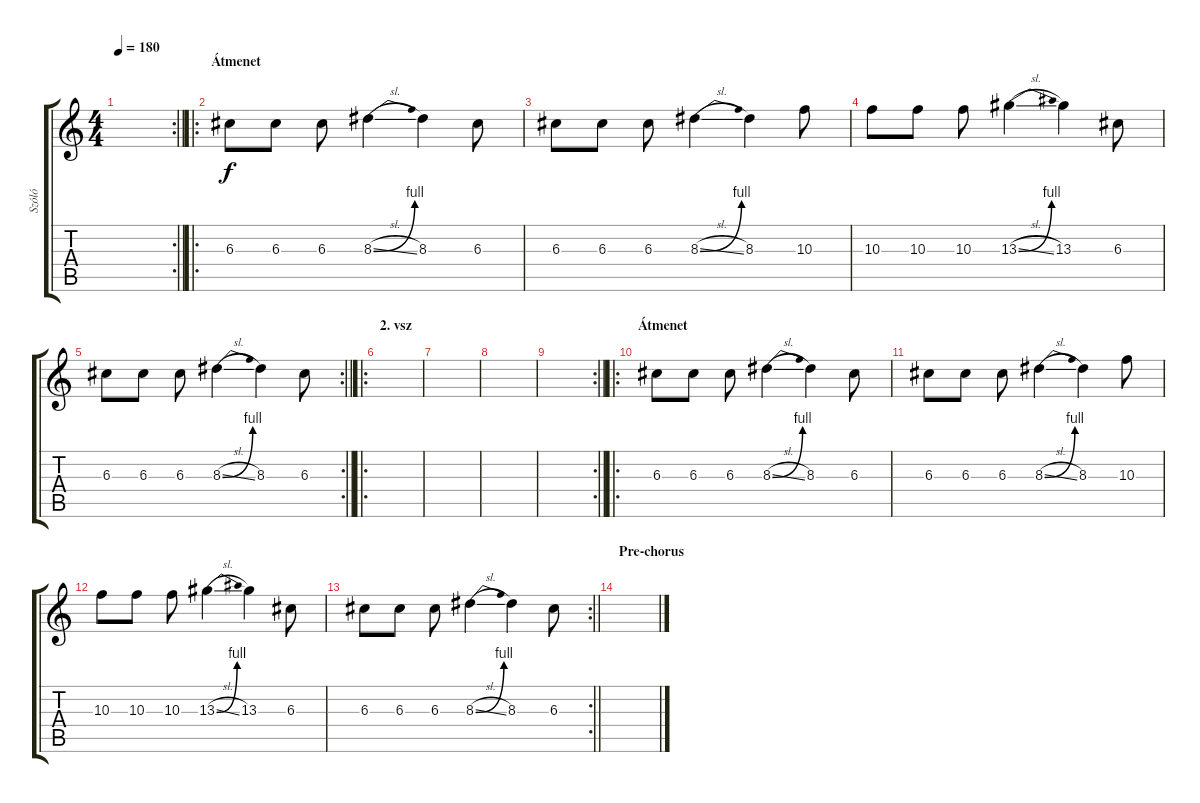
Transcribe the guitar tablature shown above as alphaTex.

\track ("Szóló" "Szóló") {instrument overdrivenguitar}
\staff {score tabs}
\tuning (E4 B3 G3 D3 A2 E2) {hide}
\rc 2
\ts (4 4)
\tempo 180
\clef g2
\barLineRight lightlight
\ks c
|
\ro
\section ("" "Átmenet")
6.3.8{dy f} 6.3.8 6.3.8 8.3{be (bend 0 0 60 4) sl}.4 8.3.4 6.3.8 |
6.3.8 6.3.8 6.3.8 8.3{be (bend 0 0 60 4) sl}.4 8.3.4 10.3.8 |
10.3.8 10.3.8 10.3.8 13.3{be (bend 0 0 60 4) sl}.4 13.3.4 6.3.8 |
\rc 2
\barLineRight lightlight
6.3.8 6.3.8 6.3.8 8.3{be (bend 0 0 60 4) sl}.4 8.3.4 6.3.8 |
\ro
\section ("" "2. vsz")
|
|
|
\rc 2
\barLineRight lightlight
|
\ro
\section ("" "Átmenet")
6.3.8 6.3.8 6.3.8 8.3{be (bend 0 0 60 4) sl}.4 8.3.4 6.3.8 |
6.3.8 6.3.8 6.3.8 8.3{be (bend 0 0 60 4) sl}.4 8.3.4 10.3.8 |
10.3.8 10.3.8 10.3.8 13.3{be (bend 0 0 60 4) sl}.4 13.3.4 6.3.8 |
\rc 2
\barLineRight lightlight
6.3.8 6.3.8 6.3.8 8.3{be (bend 0 0 60 4) sl}.4 8.3.4 6.3.8 |
\section ("" "Pre-chorus")
